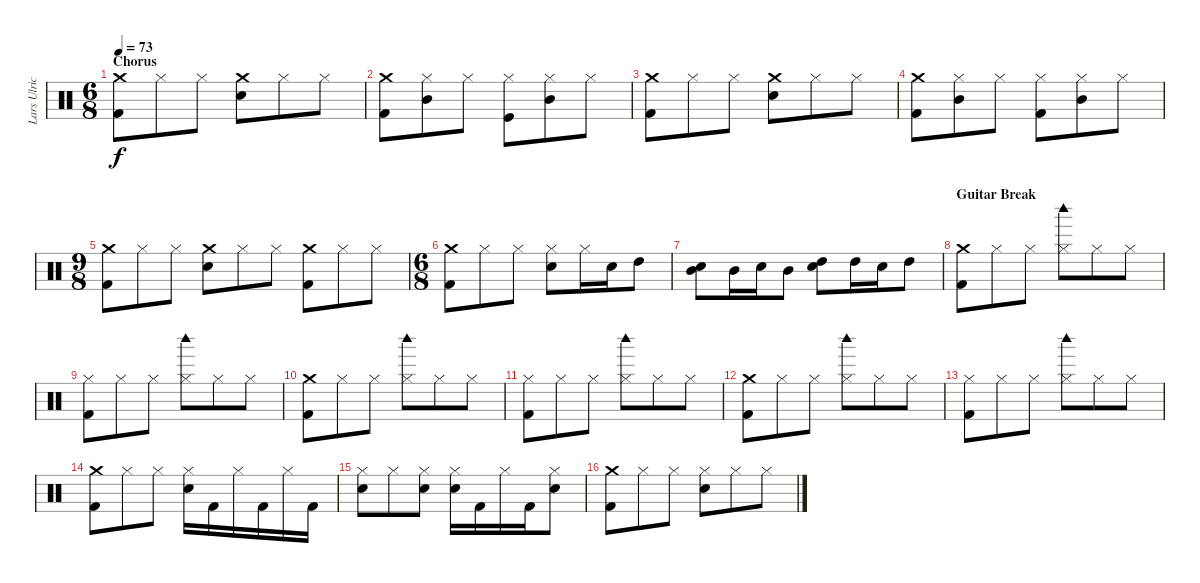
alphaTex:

\track ("Lars Ulrich" "Lars Ulric") {instrument percussion}
\staff {score}
\articulation defaults
\ts (6 8)
\section ("" "Chorus")
\tempo 73
\clef neutral
\ks c
("Kick (hit) 2" "Crash medium (hit)").8{dy f} "Hi-Hat (closed)".8 "Hi-Hat (closed)".8 ("Snare (hit) 2" "Crash medium (hit)").8 "Hi-Hat (closed)".8 "Hi-Hat (closed)".8 |
("Kick (hit) 2" "Crash medium (hit)").8 ("Mid Tom (hit)" "Hi-Hat (closed)").8 "Hi-Hat (closed)".8 ("Kick (hit)" "Hi-Hat (closed)").8 ("Mid Tom (hit)" "Hi-Hat (closed)").8 "Hi-Hat (closed)".8 |
("Kick (hit) 2" "Crash medium (hit)").8 "Hi-Hat (closed)".8 "Hi-Hat (closed)".8 ("Snare (hit) 2" "Crash medium (hit)").8 "Hi-Hat (closed)".8 "Hi-Hat (closed)".8 |
("Kick (hit) 2" "Crash medium (hit)").8 ("Mid Tom (hit)" "Hi-Hat (closed)").8 "Hi-Hat (closed)".8 ("Kick (hit) 2" "Hi-Hat (closed)").8 ("Mid Tom (hit)" "Hi-Hat (closed)").8 "Hi-Hat (closed)".8 |
\ts (9 8)
("Kick (hit) 2" "Crash medium (hit)").8 "Hi-Hat (closed)".8 "Hi-Hat (closed)".8 ("Crash medium (hit)" "Snare (hit) 2").8 "Hi-Hat (closed)".8 "Hi-Hat (closed)".8 ("Crash medium (hit)" "Kick (hit) 2").8 "Hi-Hat (closed)".8 "Hi-Hat (closed)".8 |
\ts (6 8)
("Kick (hit) 2" "Crash medium (hit)").8 "Hi-Hat (closed)".8 "Hi-Hat (closed)".8 ("Snare (hit) 2" "Hi-Hat (closed)").8 "Hi-Hat (closed)".16 "Snare (hit) 2".16 "High Tom (hit)".8 |
("Mid Tom (hit)" "Snare (hit) 2").8 "Mid Tom (hit)".16 "Snare (hit) 2".16 "Mid Tom (hit)".8 ("High Tom (hit)" "Snare (hit) 2").8 "High Tom (hit)".16 "Snare (hit) 2".16 "High Tom (hit)".8 |
\section ("" "Guitar Break")
("Kick (hit) 2" "Crash medium (hit)").8 "Hi-Hat (closed)".8 "Hi-Hat (closed)".8 ("Woodblock high (hit)" "Hi-Hat (closed)").8 "Hi-Hat (closed)".8 "Hi-Hat (closed)".8 |
("Kick (hit) 2" "Hi-Hat (closed)").8 "Hi-Hat (closed)".8 "Hi-Hat (closed)".8 ("Woodblock high (hit)" "Hi-Hat (closed)").8 "Hi-Hat (closed)".8 "Hi-Hat (closed)".8 |
("Kick (hit) 2" "Crash medium (hit)").8 "Hi-Hat (closed)".8 "Hi-Hat (closed)".8 ("Woodblock high (hit)" "Hi-Hat (closed)").8 "Hi-Hat (closed)".8 "Hi-Hat (closed)".8 |
("Kick (hit) 2" "Hi-Hat (closed)").8 "Hi-Hat (closed)".8 "Hi-Hat (closed)".8 ("Woodblock high (hit)" "Hi-Hat (closed)").8 "Hi-Hat (closed)".8 "Hi-Hat (closed)".8 |
("Kick (hit) 2" "Crash medium (hit)").8 "Hi-Hat (closed)".8 "Hi-Hat (closed)".8 ("Woodblock high (hit)" "Hi-Hat (closed)").8 "Hi-Hat (closed)".8 "Hi-Hat (closed)".8 |
("Kick (hit) 2" "Hi-Hat (closed)").8 "Hi-Hat (closed)".8 "Hi-Hat (closed)".8 ("Woodblock high (hit)" "Hi-Hat (closed)").8 "Hi-Hat (closed)".8 "Hi-Hat (closed)".8 |
("Kick (hit) 2" "Crash medium (hit)").8 "Hi-Hat (closed)".8 "Hi-Hat (closed)".8 ("Snare (hit) 2" "Hi-Hat (closed)").16 "Kick (hit) 2".16 "Hi-Hat (closed)".16 "Kick (hit) 2".16 "Hi-Hat (closed)".16 "Kick (hit) 2".16 |
("Snare (hit) 2" "Hi-Hat (closed)").8 "Hi-Hat (closed)".8 ("Snare (hit) 2" "Hi-Hat (closed)").8 ("Snare (hit) 2" "Hi-Hat (closed)").16 "Kick (hit) 2".16 "Hi-Hat (closed)".16 "Kick (hit) 2".16 ("Snare (hit) 2" "Hi-Hat (closed)").8 |
("Kick (hit) 2" "Crash medium (hit)").8 "Hi-Hat (closed)".8 "Hi-Hat (closed)".8 ("Snare (hit) 2" "Hi-Hat (closed)").8 "Hi-Hat (closed)".8 "Hi-Hat (closed)".8
